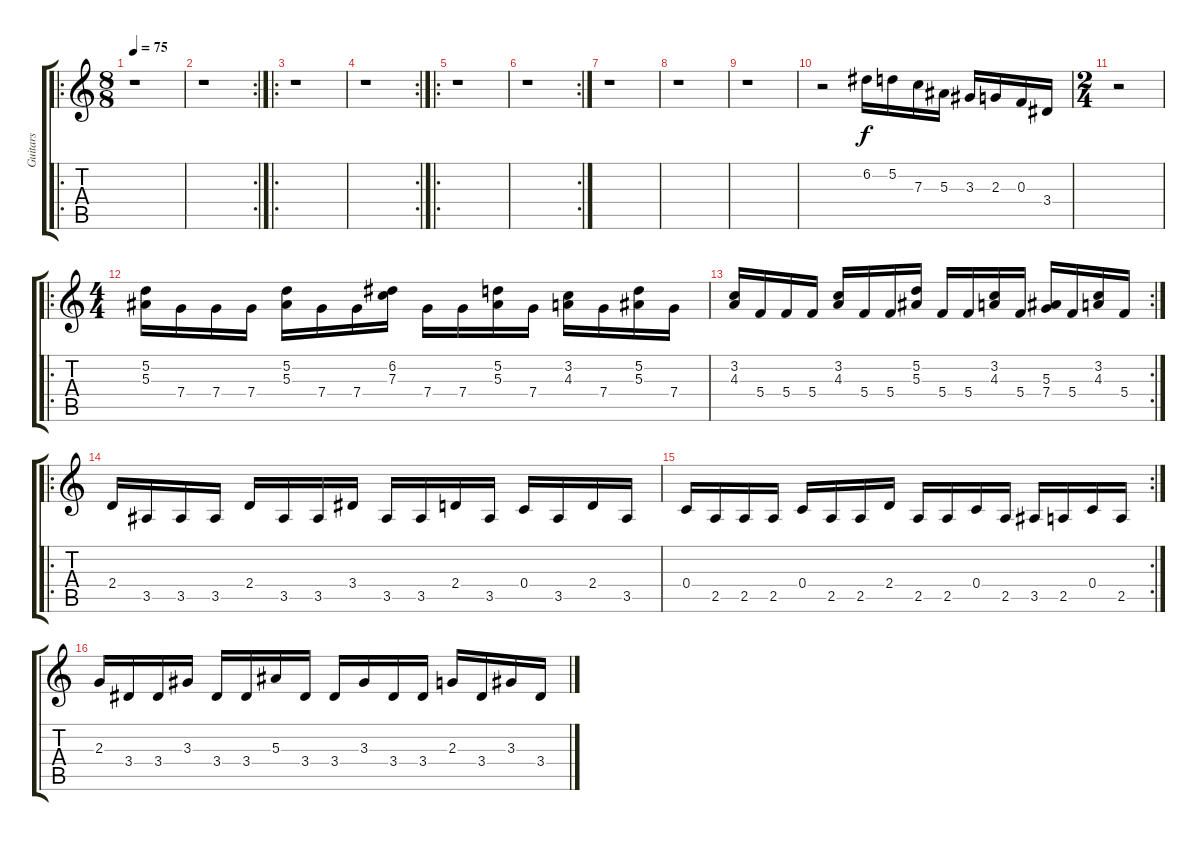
\track ("Guitars" "Guitars") {instrument distortionguitar}
\staff {score tabs}
\tuning (D4 A3 F3 C3 G2 D2) {hide}
\ro
\ts (8 8)
\tempo 75
\clef g2
\ks c
r.1{dy f instrument distortionguitar} |
\rc 2
r.1 |
\ro
r.1 |
\rc 2
r.1 |
\ro
r.1 |
\rc 2
r.1 |
r.1 |
r.1 |
r.1 |
r.2 6.2.16{instrument acousticguitarsteel} 5.2.16 7.3.16 5.3.16 3.3.16 2.3.16 0.3.16 3.4.16 |
\ts (2 4)
r.2 |
\ro
\ts (4 4)
(5.2 5.3).16{instrument distortionguitar} 7.4.16 7.4.16 7.4.16 (5.2 5.3).16 7.4.16 7.4.16 (6.2 7.3).16 7.4.16 7.4.16 (5.2 5.3).16 7.4.16 (3.2 4.3).16 7.4.16 (5.2 5.3).16 7.4.16 |
\rc 2
(3.2 4.3).16 5.4.16 5.4.16 5.4.16 (3.2 4.3).16 5.4.16 5.4.16 (5.2 5.3).16 5.4.16 5.4.16 (3.2 4.3).16 5.4.16 (5.3 7.4).16 5.4.16 (3.2 4.3).16 5.4.16 |
\ro
2.4.16 3.5.16 3.5.16 3.5.16 2.4.16 3.5.16 3.5.16 3.4.16 3.5.16 3.5.16 2.4.16 3.5.16 0.4.16 3.5.16 2.4.16 3.5.16 |
\rc 2
0.4.16 2.5.16 2.5.16 2.5.16 0.4.16 2.5.16 2.5.16 2.4.16 2.5.16 2.5.16 0.4.16 2.5.16 3.5.16 2.5.16 0.4.16 2.5.16 |
2.3.16 3.4.16 3.4.16 3.3.16 3.4.16 3.4.16 5.3.16 3.4.16 3.4.16 3.3.16 3.4.16 3.4.16 2.3.16 3.4.16 3.3.16 3.4.16
